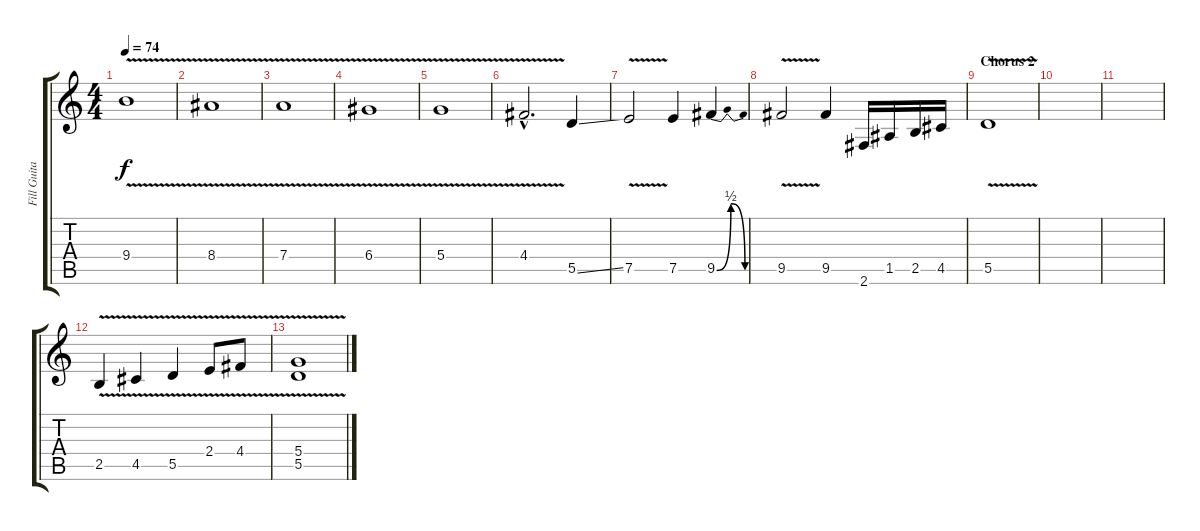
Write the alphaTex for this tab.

\track ("Fill Guitar #2" "Fill Guita") {instrument distortionguitar}
\staff {score tabs}
\tuning (E4 B3 G3 D3 A2 E2) {hide}
\ts (4 4)
\tempo 74
\clef g2
\ks c
9.4{v}.1{dy f} |
8.4{v}.1 |
7.4{v}.1 |
6.4{v}.1 |
5.4{v}.1 |
4.4{v hac}.2{d} 5.5{ss}.4 |
7.5{v}.2 7.5.4 9.5{be (bendrelease 0 0 15 2 15 2 60 0)}.4 |
9.5{v}.2 9.5.4 2.6.16 1.5.16 2.5.16 4.5.16 |
\section ("" "Chorus 2")
5.5{v}.1 |
|
|
2.5{v}.4 4.5{v}.4 5.5{v}.4 2.4{v}.8 4.4{v}.8 |
(5.4{v} 5.5{v}).1
